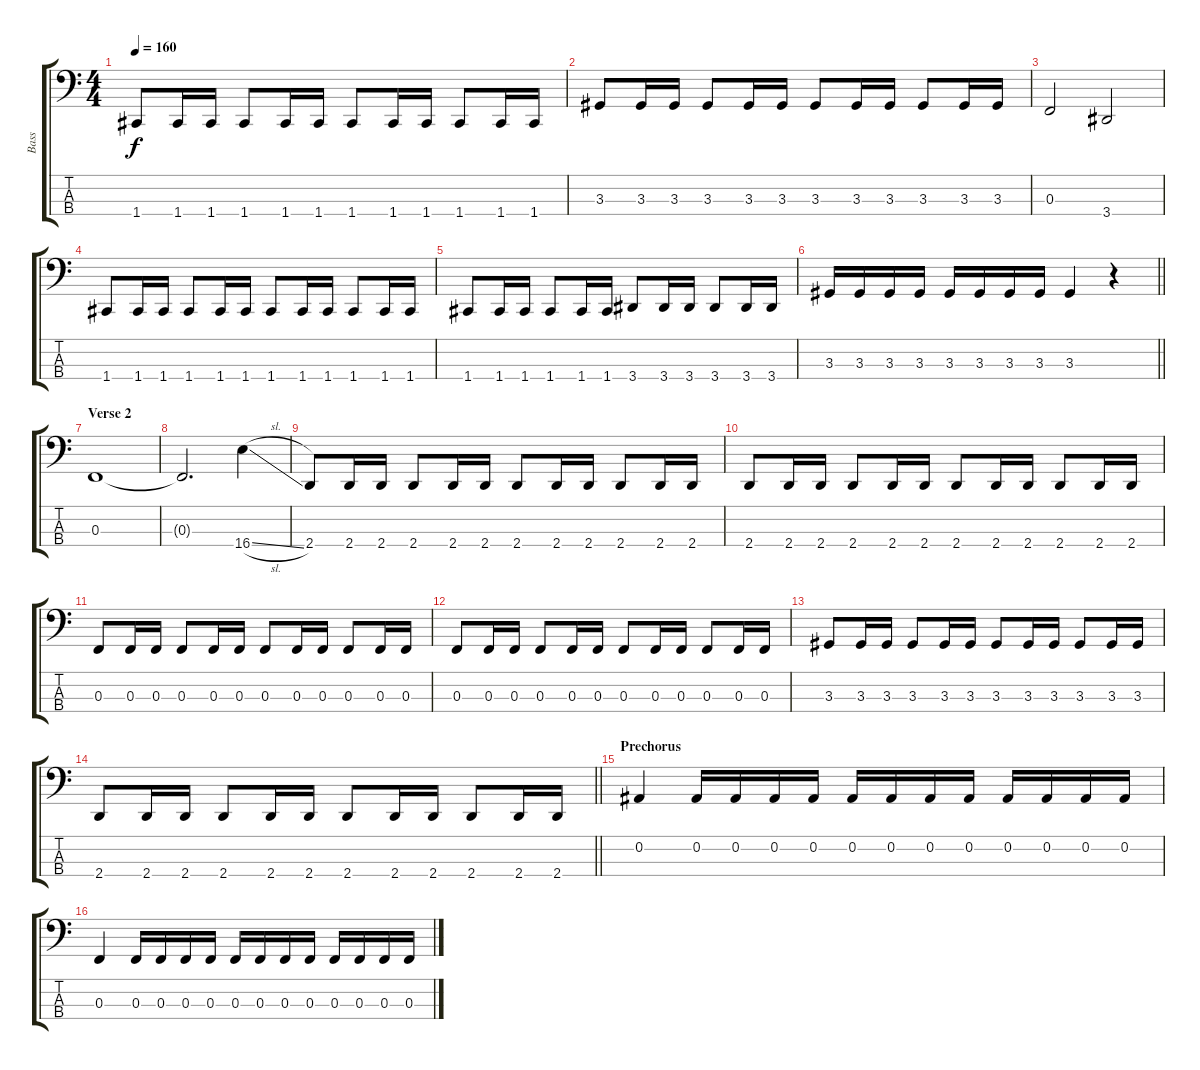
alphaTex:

\track ("Bass" "Bass") {instrument electricbassfinger}
\staff {score tabs}
\tuning (Eb2 Bb1 F1 C1) {hide}
\ts (4 4)
\tempo 160
\clef f4
\ks c
1.4.8{dy f} 1.4.16 1.4.16 1.4.8 1.4.16 1.4.16 1.4.8 1.4.16 1.4.16 1.4.8 1.4.16 1.4.16 |
3.3.8 3.3.16 3.3.16 3.3.8 3.3.16 3.3.16 3.3.8 3.3.16 3.3.16 3.3.8 3.3.16 3.3.16 |
0.3.2 3.4.2 |
1.4.8 1.4.16 1.4.16 1.4.8 1.4.16 1.4.16 1.4.8 1.4.16 1.4.16 1.4.8 1.4.16 1.4.16 |
1.4.8 1.4.16 1.4.16 1.4.8 1.4.16 1.4.16 3.4.8 3.4.16 3.4.16 3.4.8 3.4.16 3.4.16 |
\barLineRight lightlight
3.3.16 3.3.16 3.3.16 3.3.16 3.3.16 3.3.16 3.3.16 3.3.16 3.3.4 r.4 |
\section ("" "Verse 2")
0.3.1 |
0.3{t}.2{d} 16.4{sl}.4 |
2.4.8 2.4.16 2.4.16 2.4.8 2.4.16 2.4.16 2.4.8 2.4.16 2.4.16 2.4.8 2.4.16 2.4.16 |
2.4.8 2.4.16 2.4.16 2.4.8 2.4.16 2.4.16 2.4.8 2.4.16 2.4.16 2.4.8 2.4.16 2.4.16 |
0.3.8 0.3.16 0.3.16 0.3.8 0.3.16 0.3.16 0.3.8 0.3.16 0.3.16 0.3.8 0.3.16 0.3.16 |
0.3.8 0.3.16 0.3.16 0.3.8 0.3.16 0.3.16 0.3.8 0.3.16 0.3.16 0.3.8 0.3.16 0.3.16 |
3.3.8 3.3.16 3.3.16 3.3.8 3.3.16 3.3.16 3.3.8 3.3.16 3.3.16 3.3.8 3.3.16 3.3.16 |
\barLineRight lightlight
2.4.8 2.4.16 2.4.16 2.4.8 2.4.16 2.4.16 2.4.8 2.4.16 2.4.16 2.4.8 2.4.16 2.4.16 |
\section ("" "Prechorus")
0.2.4 0.2.16 0.2.16 0.2.16 0.2.16 0.2.16 0.2.16 0.2.16 0.2.16 0.2.16 0.2.16 0.2.16 0.2.16 |
0.3.4 0.3.16 0.3.16 0.3.16 0.3.16 0.3.16 0.3.16 0.3.16 0.3.16 0.3.16 0.3.16 0.3.16 0.3.16
